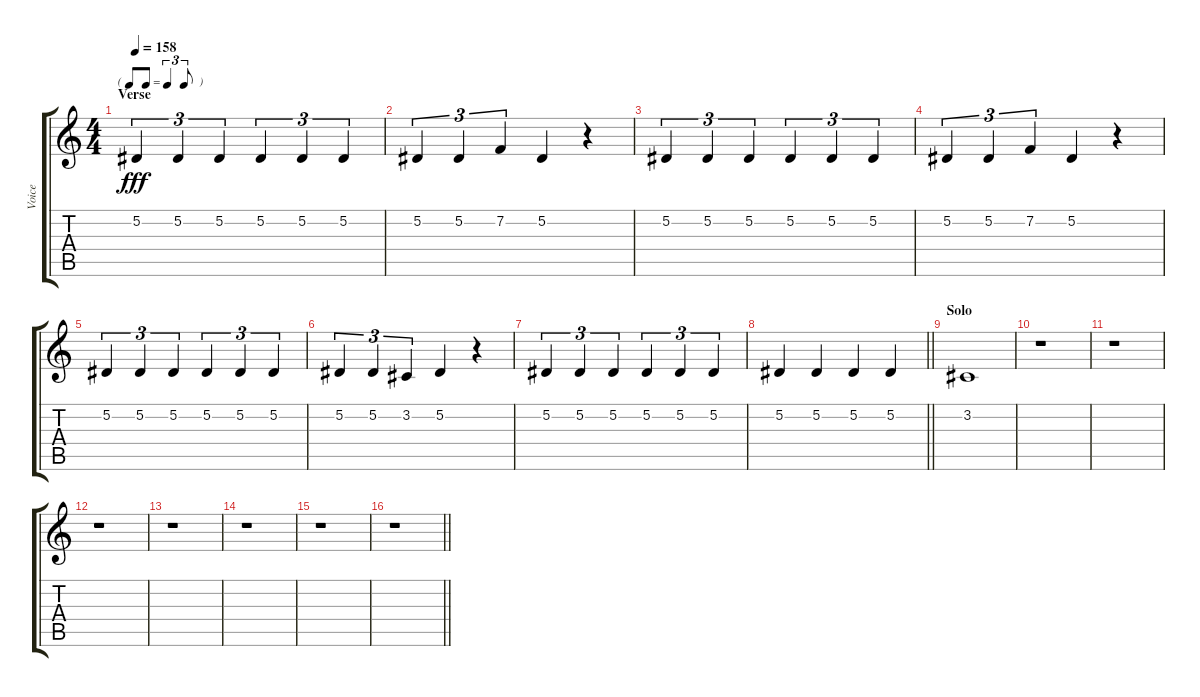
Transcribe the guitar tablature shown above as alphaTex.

\track ("Voice" "Voice") {instrument lead6voice}
\staff {score tabs}
\tuning (Eb4 Bb3 Gb3 Db3 Ab2 Eb2) {hide}
\ts (4 4)
\tf triplet8th
\section ("" "Verse")
\tempo 158
\clef g2
\ks c
5.2.4{tu (3 2) dy fff} 5.2.4{tu (3 2)} 5.2.4{tu (3 2)} 5.2.4{tu (3 2)} 5.2.4{tu (3 2)} 5.2.4{tu (3 2)} |
5.2.4{tu (3 2)} 5.2.4{tu (3 2)} 7.2.4{tu (3 2)} 5.2.4 r.4 |
5.2.4{tu (3 2)} 5.2.4{tu (3 2)} 5.2.4{tu (3 2)} 5.2.4{tu (3 2)} 5.2.4{tu (3 2)} 5.2.4{tu (3 2)} |
5.2.4{tu (3 2)} 5.2.4{tu (3 2)} 7.2.4{tu (3 2)} 5.2.4 r.4 |
5.2.4{tu (3 2)} 5.2.4{tu (3 2)} 5.2.4{tu (3 2)} 5.2.4{tu (3 2)} 5.2.4{tu (3 2)} 5.2.4{tu (3 2)} |
5.2.4{tu (3 2)} 5.2.4{tu (3 2)} 3.2.4{tu (3 2)} 5.2.4 r.4 |
5.2.4{tu (3 2)} 5.2.4{tu (3 2)} 5.2.4{tu (3 2)} 5.2.4{tu (3 2)} 5.2.4{tu (3 2)} 5.2.4{tu (3 2)} |
\barLineRight lightlight
5.2.4 5.2.4 5.2.4 5.2.4 |
\section ("" "Solo")
3.2.1 |
r.1 |
r.1 |
r.1 |
r.1 |
r.1 |
r.1 |
\barLineRight lightlight
r.1
